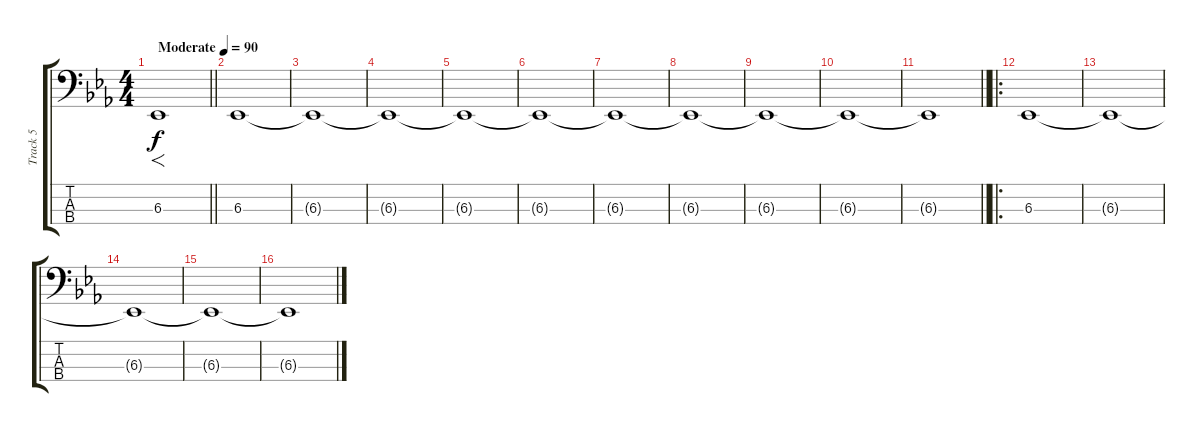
\track ("Track 5" "Track 5") {instrument drawbarorgan}
\staff {score tabs}
\tuning (G2 D2 A1 E1) {hide}
\ts (4 4)
\tempo (90 "Moderate")
\clef f4
\barLineRight lightlight
\ks eb
6.3.1{f dy f instrument drawbarorgan} |
6.3.1 |
6.3{t}.1 |
6.3{t}.1 |
6.3{t}.1 |
6.3{t}.1 |
6.3{t}.1 |
6.3{t}.1 |
6.3{t}.1 |
6.3{t}.1 |
\barLineRight lightlight
6.3{t}.1 |
\ro
6.3.1 |
6.3{t}.1 |
6.3{t}.1 |
6.3{t}.1 |
6.3{t}.1
